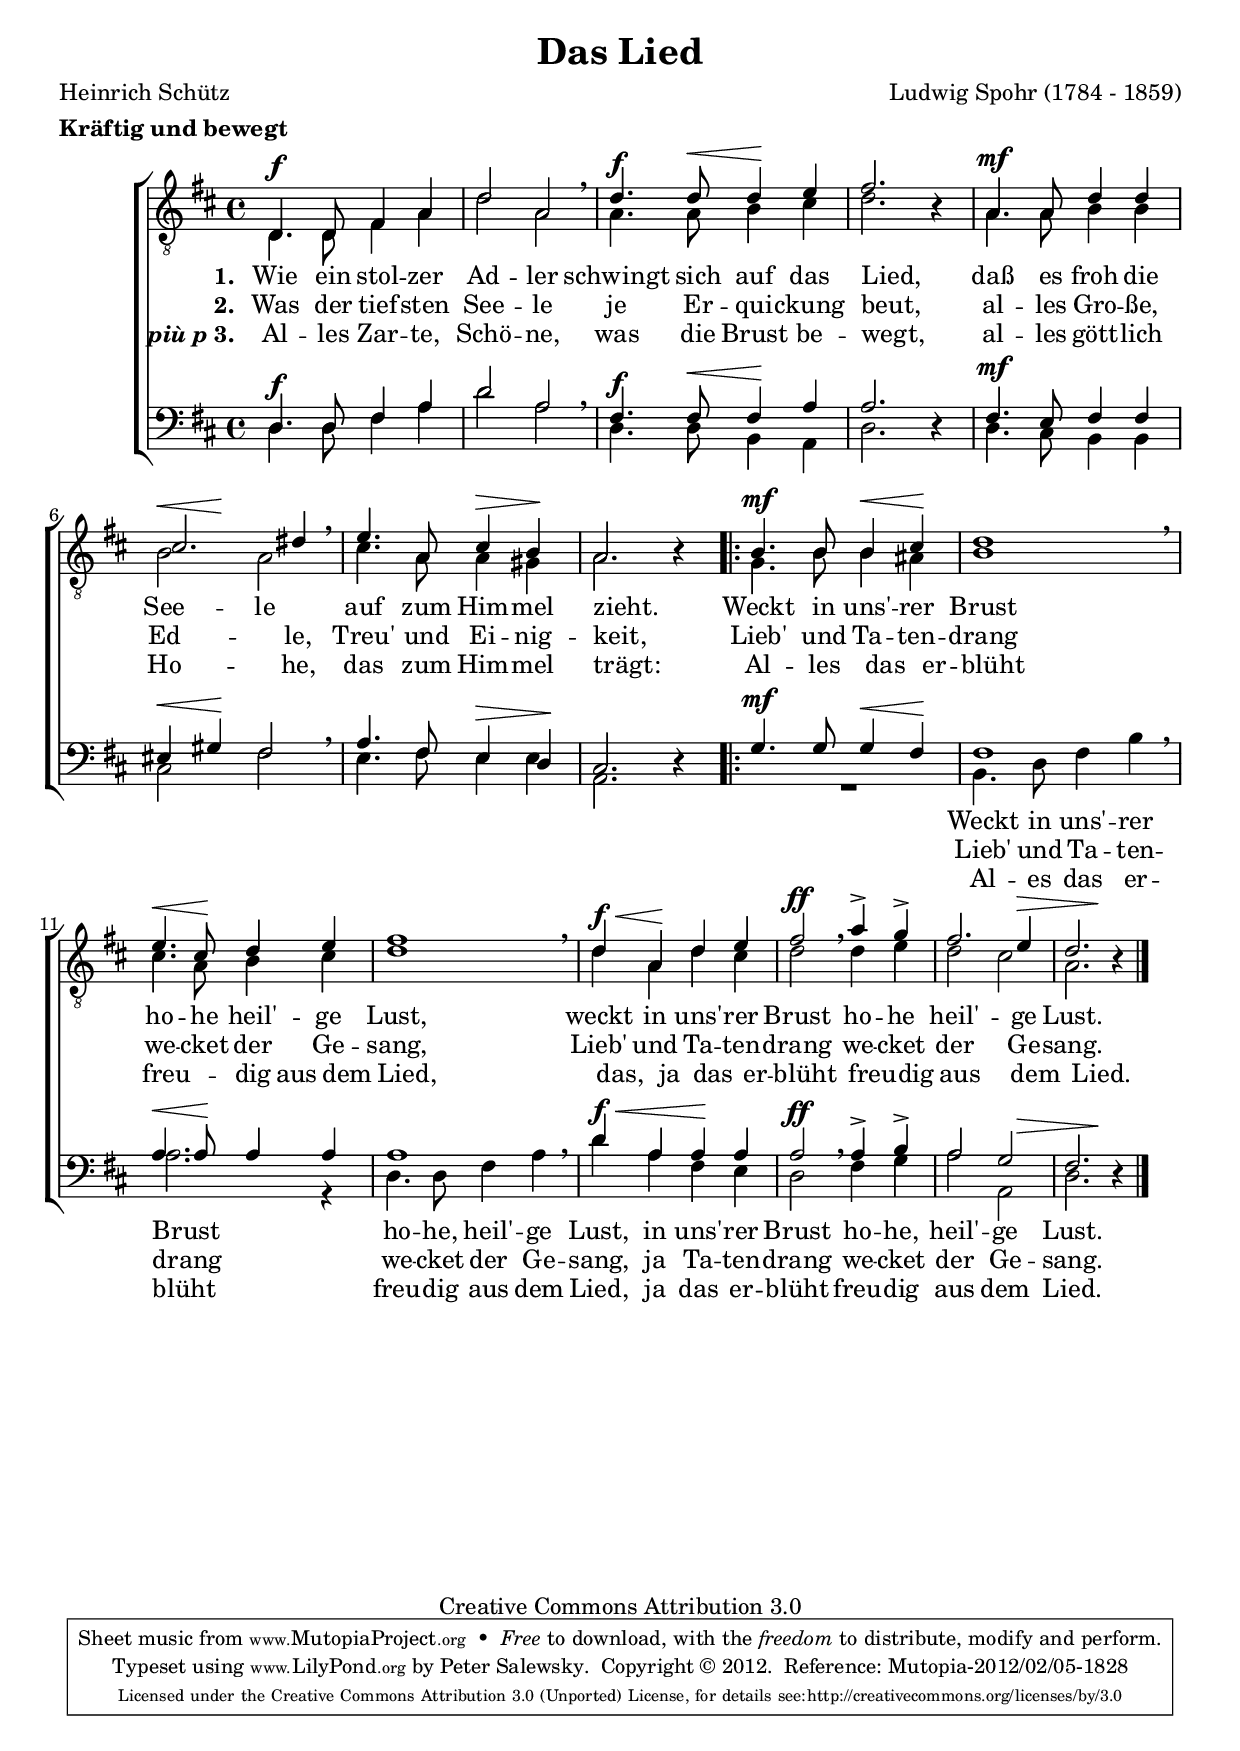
\version "2.14.2"

tenorI =
{
    \autoBeamOff
    \dynamicUp
    d=4.\f d8 fis4 a4
    d2 a2
    \breathe
    d4.\f d8\< d4\! e4
    fis2. \oneVoice r4 \voiceOne
    a,4.\mf a8 d4 d4
    cis2. dis4
    \breathe
    e4. a,8 cis4\> b4\!
    a2. \oneVoice r4 \voiceOne

    \repeat volta 2
    {
        b4.\mf b8 b4\< cis4\!
        d1
        \breathe
        e4.\< cis8\! d4 e4
        fis1
        \breathe
        d4\f\< a4\! d4 e4
        fis2\ff \breathe a4\accent g4\accent
        fis2. e4\>
        << d2. { s4 s4 s4\! } >> \oneVoice r4 \voiceOne
    }
    \bar "|."
}

tenorII =
{
    \autoBeamOff
    \dynamicUp
    d=4. d8 fis4 a4
    d2 a2
    a4. a8 b4 cis4
    d2. s4
    a4. a8 b4 b4
    << b2 { s4\< s4\! } >> a2
    cis4. a8 a4 gis4
    a2. s4

    \repeat volta 2
    {
        g4. b8 b4 ais4
        b1
        cis4. a8 b4 cis4
        d1
        d4 a4 d4 cis4
        d2 d4 e4
        d2 cis2
        a2. s4
    }
    \bar "|."
}

bassI =
{
    \autoBeamOff
    \dynamicUp
    d=4.\f d8 fis4 a4
    d2 a2
    \breathe
    fis4.\f fis8\< fis4\! a4
    a2. \oneVoice r4 \voiceOne
    fis4.\mf e8 fis4 fis4
    eis4\< gis4\! fis2
    \breathe
    a4. fis8 e4\> d4\!
    cis2. \oneVoice r4 \voiceOne

    \repeat volta 2
    {
        g'4.\mf g8 g4\< fis4\!
        fis1
        \breathe
        a4.\< a8\! a4 a4
        a1
        \breathe
        d4\f\< a4 a4\! a4
        a2\ff \breathe a4\accent b4\accent
        a2 << g2 { s4 s4\> } >>
        << fis2. { s4 s4 s4\! } >> \oneVoice r4 \voiceOne
    }
    \bar "|."
}

bassII =
{
    \autoBeamOff
    \dynamicUp
    d=4. d8 fis4 a4
    d2 a2
    d,4. d8 b4 a4
    d2. s4
    d4. cis8 b4 b4
    cis2 fis2
    e4. fis8 e4 e4
    a,2. s4

    \repeat volta 2
    {
        R1*1*4/4
        b4. d8 fis4 b4
        a2. r4
        d,4. d8 fis4 a4
        d4 a4 fis4 e4
        d2 fis4 g4
        a2 a,2
        d2. s4
    }
}

textFirst =
{
    \set stanza = "1. "
    \lyricmode
    {
        Wie4. ein8 stol4 -- zer4
        Ad2 -- ler2
        schwingt4. sich8 auf4 das4
        Lied,2. " "4
        daß4. es8 froh4 die4
        See2 -- le2
        auf4. zum8 Him4 -- mel4
        zieht.2. " "4
        Weckt4. in8 uns'4 -- rer4
        Brust1
        ho4. -- he8 heil'4 -- ge4
        Lust,1
        weckt4 in4 uns'4 -- rer4
        Brust2 ho4 -- he4
        heil'2. -- ge4
        Lust.4.
    }
}

textSecond =
{
    \set stanza = "2. "
    \lyricmode
    {
        Was4. der8 tief4 -- sten4
        See2 -- le2
        je4. Er8 -- qui4 -- ckung4
        beut,2. " "4
        al4. -- les8 Gro4 -- ße,4
        Ed2. -- le,4
        Treu'4. und8 Ei4 -- nig4 --
        keit,2. " "4
        Lieb'4. und8
        Ta4 -- ten4 --
        drang1
        we4. -- cket8 der4 Ge4 --
        sang,1
        Lieb'4 und4 Ta4 -- ten4 --
        drang2 we4 -- cket4
        der2. Ge4 --
        sang.1
    }
}

textThird =
{
    \set stanza = \markup { \bold { \italic { "più p" } } "3. " }
    \lyricmode
    {
        Al4. -- les8 Zar4 -- te,4
        Schö2 -- ne,2
        was4. die8 Brust4 be4 --
        wegt,2. " "4
        al4. -- les8 gött4 -- lich4
        Ho2. -- he,4
        das4. zum8 Him4 -- mel4
        trägt:2. " "4
        Al4. -- les4 das4 er4 --
        blüht1
        freu4. -- dig8 aus4 dem4
        Lied,1
        das,4 ja4 das4 er4 --
        blüht2 freu4 -- dig4
        aus2. dem4
        Lied.2. " "4
    }
}

textBassFirst =
{
    \lyricmode
    {
        " "1
        " "1
        " "1
        " "1
        " "1
        " "1
        " "1
        " "1
        " "1
        Weckt4. in8 uns'4 -- rer4
        Brust2. " "4
        ho4. -- he,8 heil'4 -- ge4
        Lust,4 in4 uns'4 -- rer4
        Brust2 ho4 -- he,4
        heil'2 -- ge2
        Lust.2.
    }
}

textBassSecond =
{
    \lyricmode
    {
        " "1
        " "1
        " "1
        " "1
        " "1
        " "1
        " "1
        " "1
        " "1
        Lieb'4. und8 Ta4 -- ten4 --
        drang2. " "4
        we4. -- cket8 der4 Ge4 --
        sang,4 ja4 Ta4 -- ten4 --
        drang2 we4 -- cket4
        der2 Ge2 --
        sang.2.
    }
}

textBassThird =
{
    \lyricmode
    {
        " "1
        " "1
        " "1
        " "1
        " "1
        " "1
        " "1
        " "1
        " "1
        Al4. -- es8 das4 er4 --
        blüht2. " "4
        freu4. -- dig8 aus4 dem4
        Lied,4 ja4 das4 er4 --
        blüht2 freu4 -- dig4
        aus2 dem2
        Lied.2.
    }
}

tenor = \relative c
{
    \key d \major
    \time 4/4
    \clef "treble_8"

    <<
        \tenorI \\
        \tenorII
    >>
}

bass = \relative c
{
    \key d \major
    \time 4/4
    \clef bass

    <<
        \bassI \\
        \bassII
    >>
}

\header
{
    title       = "Das Lied"
    subtitle    = "" 
    composer    = "Ludwig Spohr (1784 - 1859)"
    opus        = ""
    arranger    = ""
    poet        = "Heinrich Schütz"
    meter       = \markup { \bold { Kräftig und bewegt } }

 
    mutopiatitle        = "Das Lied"
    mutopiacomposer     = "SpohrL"
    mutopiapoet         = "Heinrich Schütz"
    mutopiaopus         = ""
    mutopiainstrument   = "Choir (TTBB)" 
    date                = "" 
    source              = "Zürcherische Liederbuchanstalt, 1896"
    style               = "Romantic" 
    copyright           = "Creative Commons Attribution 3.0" 
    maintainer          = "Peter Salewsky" 
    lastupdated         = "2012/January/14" 

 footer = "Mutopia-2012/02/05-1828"
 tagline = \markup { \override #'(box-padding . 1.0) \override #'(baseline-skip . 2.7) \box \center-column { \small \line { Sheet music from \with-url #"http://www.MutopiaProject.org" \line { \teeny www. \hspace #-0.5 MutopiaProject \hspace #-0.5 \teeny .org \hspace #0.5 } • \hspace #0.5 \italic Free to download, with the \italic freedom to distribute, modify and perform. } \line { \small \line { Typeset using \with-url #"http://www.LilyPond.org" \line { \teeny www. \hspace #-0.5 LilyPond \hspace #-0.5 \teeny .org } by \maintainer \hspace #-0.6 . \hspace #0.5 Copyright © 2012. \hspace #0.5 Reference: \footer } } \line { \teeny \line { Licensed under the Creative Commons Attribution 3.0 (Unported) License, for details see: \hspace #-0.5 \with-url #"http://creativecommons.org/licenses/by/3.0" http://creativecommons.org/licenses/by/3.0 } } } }
}

\score
{
    \context ChoirStaff
    <<
        \new Staff \tenor
        \new Lyrics \textFirst
        \new Lyrics \textSecond
        \new Lyrics \textThird
        \new Staff \bass
        \new Lyrics \textBassFirst
        \new Lyrics \textBassSecond
        \new Lyrics \textBassThird
    >>
    \layout {}
  
    \midi
    {
        \context
        {
            \Staff
            \remove "Staff_performer"
        }
        \context
        {
            \Voice
            \consists "Staff_performer"
        }
        \context
        {
            \Score
            tempoWholesPerMinute = #(ly:make-moment 120 4)
        }
    }
}
